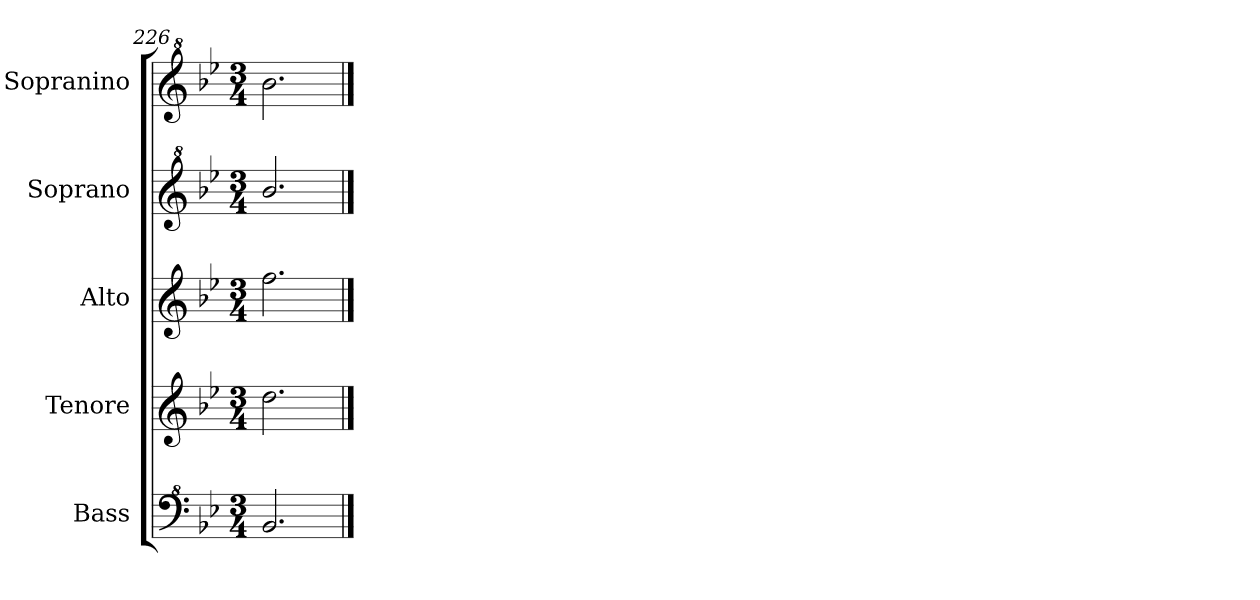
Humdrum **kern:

**kern	**kern	**kern	**kern	**kern
*part5	*part4	*part3	*part2	*part1
*staff5	*staff4	*staff3	*staff2	*staff1
*I"Bass	*I"Tenore	*I"Alto	*I"Soprano	*I"Sopranino
*I'B.	*I'T.	*I'A.	*I'S.	*I'Si.
*clefF^4	*clefG2	*clefG2	*clefG^2	*clefG^2
*k[b-e-]	*k[b-e-]	*k[b-e-]	*k[b-e-]	*k[b-e-]
*M3/4	*M3/4	*M3/4	*M3/4	*M3/4
=226	=226	=226	=226	=226
2.B-/	2.dd\	2.ff\	2.bb-/	2.bb-\
==	==	==	==	==
*-	*-	*-	*-	*-
